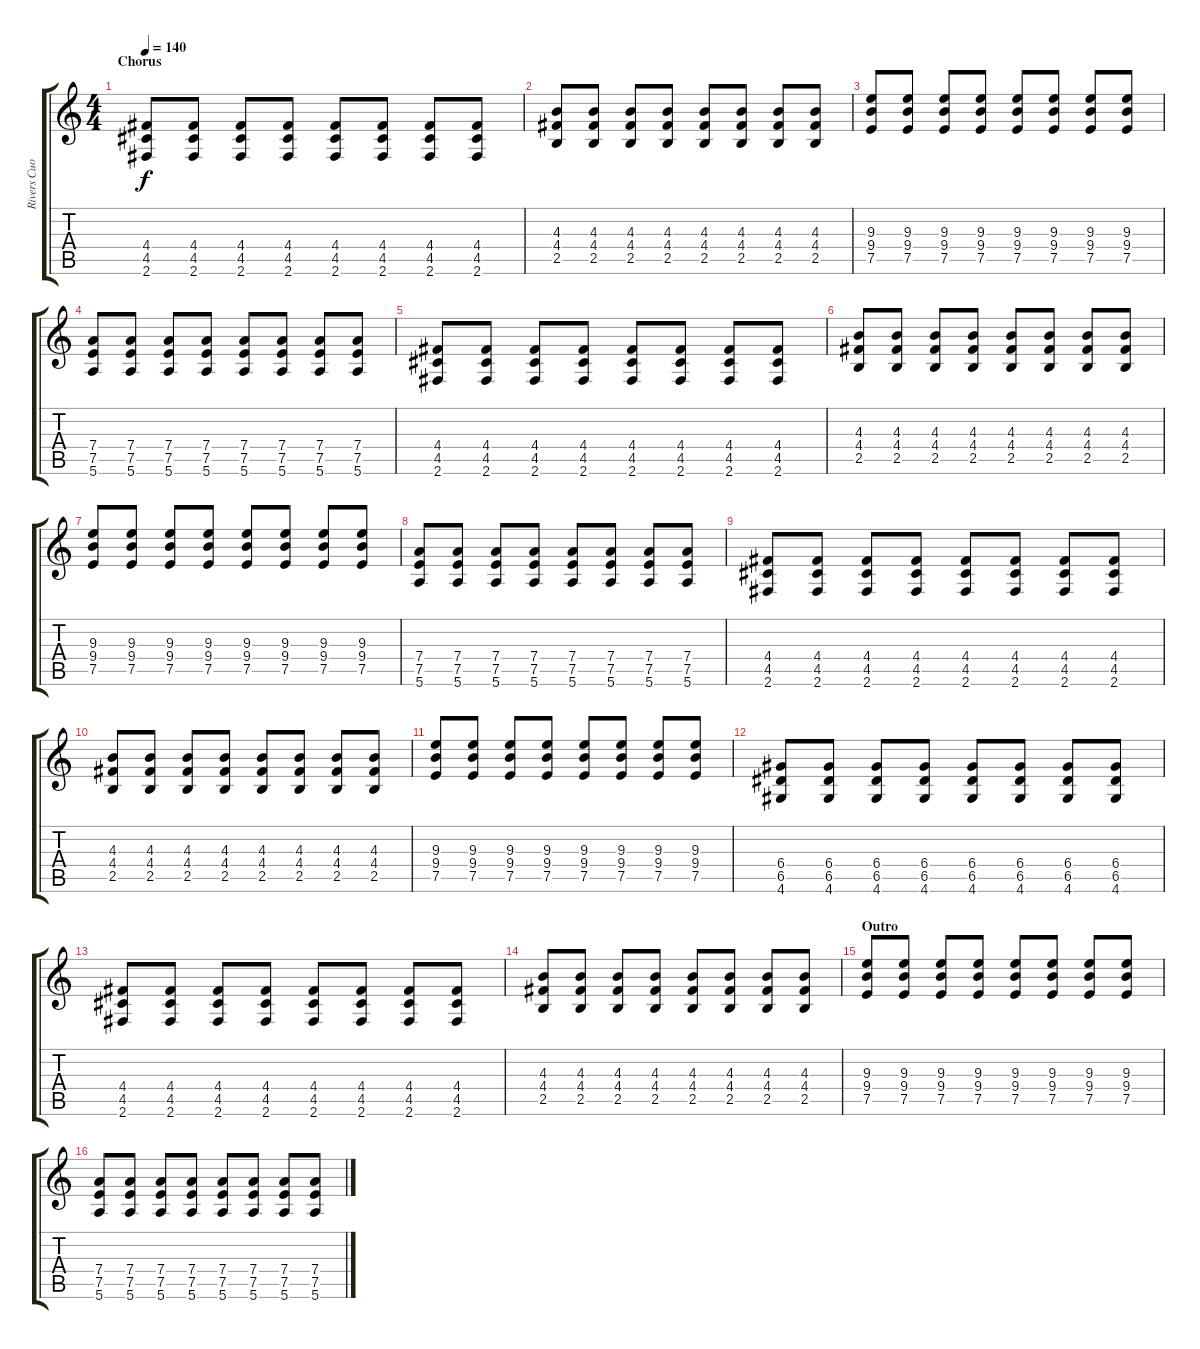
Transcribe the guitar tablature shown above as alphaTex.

\track ("Rivers Cuomo" "Rivers Cuo") {instrument electricguitarmuted}
\staff {score tabs}
\tuning (E4 B3 G3 D3 A2 E2) {hide}
\ts (4 4)
\section ("" "Chorus")
\tempo 140
\clef g2
\ks c
(4.4 4.5 2.6).8{dy f} (4.4 4.5 2.6).8 (4.4 4.5 2.6).8 (4.4 4.5 2.6).8 (4.4 4.5 2.6).8 (4.4 4.5 2.6).8 (4.4 4.5 2.6).8 (4.4 4.5 2.6).8 |
(4.3 4.4 2.5).8 (4.3 4.4 2.5).8 (4.3 4.4 2.5).8 (4.3 4.4 2.5).8 (4.3 4.4 2.5).8 (4.3 4.4 2.5).8 (4.3 4.4 2.5).8 (4.3 4.4 2.5).8 |
(9.3 9.4 7.5).8 (9.3 9.4 7.5).8 (9.3 9.4 7.5).8 (9.3 9.4 7.5).8 (9.3 9.4 7.5).8 (9.3 9.4 7.5).8 (9.3 9.4 7.5).8 (9.3 9.4 7.5).8 |
(7.4 7.5 5.6).8 (7.4 7.5 5.6).8 (7.4 7.5 5.6).8 (7.4 7.5 5.6).8 (7.4 7.5 5.6).8 (7.4 7.5 5.6).8 (7.4 7.5 5.6).8 (7.4 7.5 5.6).8 |
(4.4 4.5 2.6).8 (4.4 4.5 2.6).8 (4.4 4.5 2.6).8 (4.4 4.5 2.6).8 (4.4 4.5 2.6).8 (4.4 4.5 2.6).8 (4.4 4.5 2.6).8 (4.4 4.5 2.6).8 |
(4.3 4.4 2.5).8 (4.3 4.4 2.5).8 (4.3 4.4 2.5).8 (4.3 4.4 2.5).8 (4.3 4.4 2.5).8 (4.3 4.4 2.5).8 (4.3 4.4 2.5).8 (4.3 4.4 2.5).8 |
(9.3 9.4 7.5).8 (9.3 9.4 7.5).8 (9.3 9.4 7.5).8 (9.3 9.4 7.5).8 (9.3 9.4 7.5).8 (9.3 9.4 7.5).8 (9.3 9.4 7.5).8 (9.3 9.4 7.5).8 |
(7.4 7.5 5.6).8 (7.4 7.5 5.6).8 (7.4 7.5 5.6).8 (7.4 7.5 5.6).8 (7.4 7.5 5.6).8 (7.4 7.5 5.6).8 (7.4 7.5 5.6).8 (7.4 7.5 5.6).8 |
(4.4 4.5 2.6).8 (4.4 4.5 2.6).8 (4.4 4.5 2.6).8 (4.4 4.5 2.6).8 (4.4 4.5 2.6).8 (4.4 4.5 2.6).8 (4.4 4.5 2.6).8 (4.4 4.5 2.6).8 |
(4.3 4.4 2.5).8 (4.3 4.4 2.5).8 (4.3 4.4 2.5).8 (4.3 4.4 2.5).8 (4.3 4.4 2.5).8 (4.3 4.4 2.5).8 (4.3 4.4 2.5).8 (4.3 4.4 2.5).8 |
(9.3 9.4 7.5).8 (9.3 9.4 7.5).8 (9.3 9.4 7.5).8 (9.3 9.4 7.5).8 (9.3 9.4 7.5).8 (9.3 9.4 7.5).8 (9.3 9.4 7.5).8 (9.3 9.4 7.5).8 |
(6.4 6.5 4.6).8 (6.4 6.5 4.6).8 (6.4 6.5 4.6).8 (6.4 6.5 4.6).8 (6.4 6.5 4.6).8 (6.4 6.5 4.6).8 (6.4 6.5 4.6).8 (6.4 6.5 4.6).8 |
(4.4 4.5 2.6).8 (4.4 4.5 2.6).8 (4.4 4.5 2.6).8 (4.4 4.5 2.6).8 (4.4 4.5 2.6).8 (4.4 4.5 2.6).8 (4.4 4.5 2.6).8 (4.4 4.5 2.6).8 |
(4.3 4.4 2.5).8 (4.3 4.4 2.5).8 (4.3 4.4 2.5).8 (4.3 4.4 2.5).8 (4.3 4.4 2.5).8 (4.3 4.4 2.5).8 (4.3 4.4 2.5).8 (4.3 4.4 2.5).8 |
\section ("" "Outro")
(9.3 9.4 7.5).8 (9.3 9.4 7.5).8 (9.3 9.4 7.5).8 (9.3 9.4 7.5).8 (9.3 9.4 7.5).8 (9.3 9.4 7.5).8 (9.3 9.4 7.5).8 (9.3 9.4 7.5).8 |
(7.4 7.5 5.6).8 (7.4 7.5 5.6).8 (7.4 7.5 5.6).8 (7.4 7.5 5.6).8 (7.4 7.5 5.6).8 (7.4 7.5 5.6).8 (7.4 7.5 5.6).8 (7.4 7.5 5.6).8
